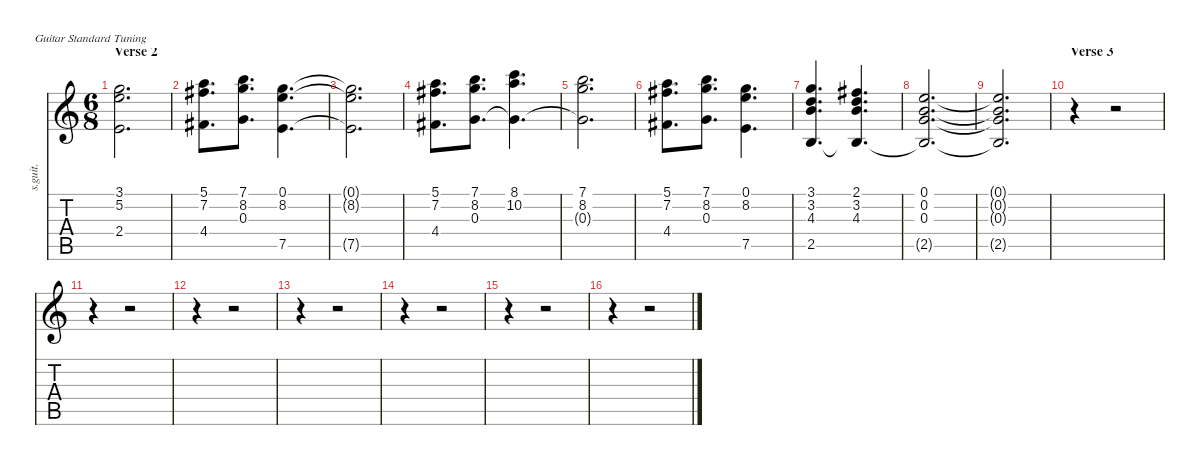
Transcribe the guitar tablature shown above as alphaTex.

\defaultSystemsLayout 4
\hideDynamics
\bracketExtendMode nobrackets
\track ("Micheal Kamen - Strings 2" "s.guit.") {instrument stringensemble1}
\staff {score tabs}
\tuning (E4 B3 G3 D3 A2 E2)
\displaytranspose 12
\ts (6 8)
\section ("" "Verse 2")
\tempo (71 hide)
\clef g2
\ks c
(3.1 5.2 2.4).2{d lyrics (0 "") lyrics (1 "") lyrics (2 "") lyrics (3 "") lyrics (4 "") dy mf} |
(5.1 7.2{acc #} 4.4{acc #}).8{d lyrics (0 "") lyrics (1 "") lyrics (2 "") lyrics (3 "") lyrics (4 "")} (7.1 8.2 0.3).8{d lyrics (0 "") lyrics (1 "") lyrics (2 "") lyrics (3 "") lyrics (4 "")} (0.1 8.2 7.5).4{d lyrics (0 "") lyrics (1 "") lyrics (2 "") lyrics (3 "") lyrics (4 "")} |
(0.1{t} 8.2{t} 7.5{t}).2{d lyrics (0 "") lyrics (1 "") lyrics (2 "") lyrics (3 "") lyrics (4 "")} |
(5.1 7.2{acc #} 4.4{acc #}).8{d lyrics (0 "") lyrics (1 "") lyrics (2 "") lyrics (3 "") lyrics (4 "")} (7.1 8.2 0.3).8{d lyrics (0 "") lyrics (1 "") lyrics (2 "") lyrics (3 "") lyrics (4 "")} (8.1 10.2 0.3{t}).4{d lyrics (0 "") lyrics (1 "") lyrics (2 "") lyrics (3 "") lyrics (4 "")} |
(7.1 8.2 0.3{t}).2{d lyrics (0 "") lyrics (1 "") lyrics (2 "") lyrics (3 "") lyrics (4 "")} |
(5.1 7.2{acc #} 4.4{acc #}).8{d lyrics (0 "") lyrics (1 "") lyrics (2 "") lyrics (3 "") lyrics (4 "")} (7.1 8.2 0.3).8{d lyrics (0 "") lyrics (1 "") lyrics (2 "") lyrics (3 "") lyrics (4 "")} (0.1 8.2 7.5).4{d lyrics (0 "") lyrics (1 "") lyrics (2 "") lyrics (3 "") lyrics (4 "")} |
(3.1 3.2 4.3 2.5).4{d lyrics (0 "") lyrics (1 "") lyrics (2 "") lyrics (3 "") lyrics (4 "")} (2.1{acc #} 3.2 4.3 2.5{t}).4{d lyrics (0 "") lyrics (1 "") lyrics (2 "") lyrics (3 "") lyrics (4 "")} |
(0.1 0.2 0.3 2.5{t}).2{d lyrics (0 "") lyrics (1 "") lyrics (2 "") lyrics (3 "") lyrics (4 "")} |
(0.1{t} 0.2{t} 0.3{t} 2.5{t}).2{d lyrics (0 "") lyrics (1 "") lyrics (2 "") lyrics (3 "") lyrics (4 "")} |
\section ("" "Verse 3")
r.4 r.2 |
r.4 r.2 |
r.4 r.2 |
r.4 r.2 |
r.4 r.2 |
r.4 r.2 |
r.4 r.2
